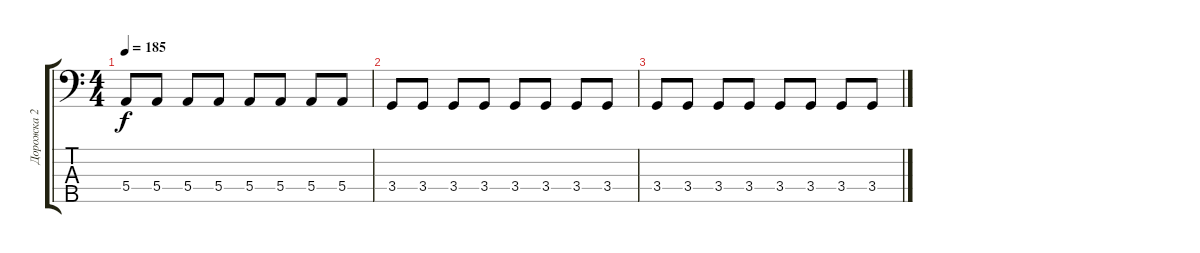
\track ("Дорожка 2" "Дорожка 2") {instrument electricbassfinger}
\staff {score tabs}
\tuning (G2 D2 A1 E1 B0) {hide}
\ts (4 4)
\tempo 185
\clef f4
\ks c
5.4.8{dy f} 5.4.8 5.4.8 5.4.8 5.4.8 5.4.8 5.4.8 5.4.8 |
3.4.8 3.4.8 3.4.8 3.4.8 3.4.8 3.4.8 3.4.8 3.4.8 |
3.4.8 3.4.8 3.4.8 3.4.8 3.4.8 3.4.8 3.4.8 3.4.8
